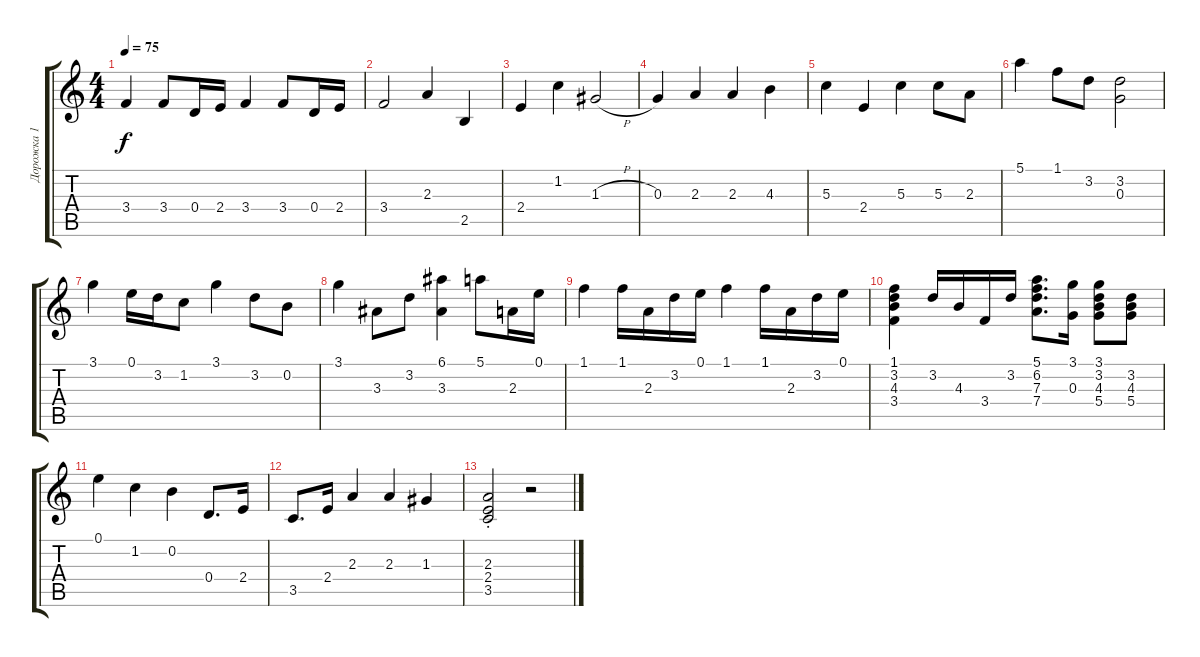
\track ("Дорожка 1" "Дорожка 1") {instrument acousticguitarsteel}
\staff {score tabs}
\tuning (E4 B3 G3 D3 A2 E2) {hide}
\ts (4 4)
\tempo 75
\clef g2
\ks c
3.4.4{dy f} 3.4.8 0.4.16 2.4.16 3.4.4 3.4.8 0.4.16 2.4.16 |
3.4.2 2.3.4 2.5.4 |
2.4.4 1.2.4 1.3{h}.2 |
0.3.4 2.3.4 2.3.4 4.3.4 |
5.3.4 2.4.4 5.3.4 5.3.8 2.3.8 |
5.1.4 1.1.8 3.2.8 (3.2 0.3).2 |
3.1.4 0.1.16 3.2.16 1.2.8 3.1.4 3.2.8 0.2.8 |
3.1.4 3.3.8 3.2.8 (6.1 3.3).4 5.1.8 2.3.16 0.1.16 |
1.1.4 1.1.16 2.3.16 3.2.16 0.1.16 1.1.4 1.1.16 2.3.16 3.2.16 0.1.16 |
(1.1 3.2 4.3 3.4).4 3.2.16 4.3.16 3.4.16 3.2.16 (5.1 6.2 7.3 7.4).8{d} (3.1 0.3).16 (3.1 3.2 4.3 5.4).8 (3.2 4.3 5.4).8 |
0.1.4 1.2.4 0.2.4 0.4.8{d} 2.4.16 |
3.5.8{d} 2.4.16 2.3.4 2.3.4 1.3.4 |
(2.3 2.4{st} 3.5).2 r.2
